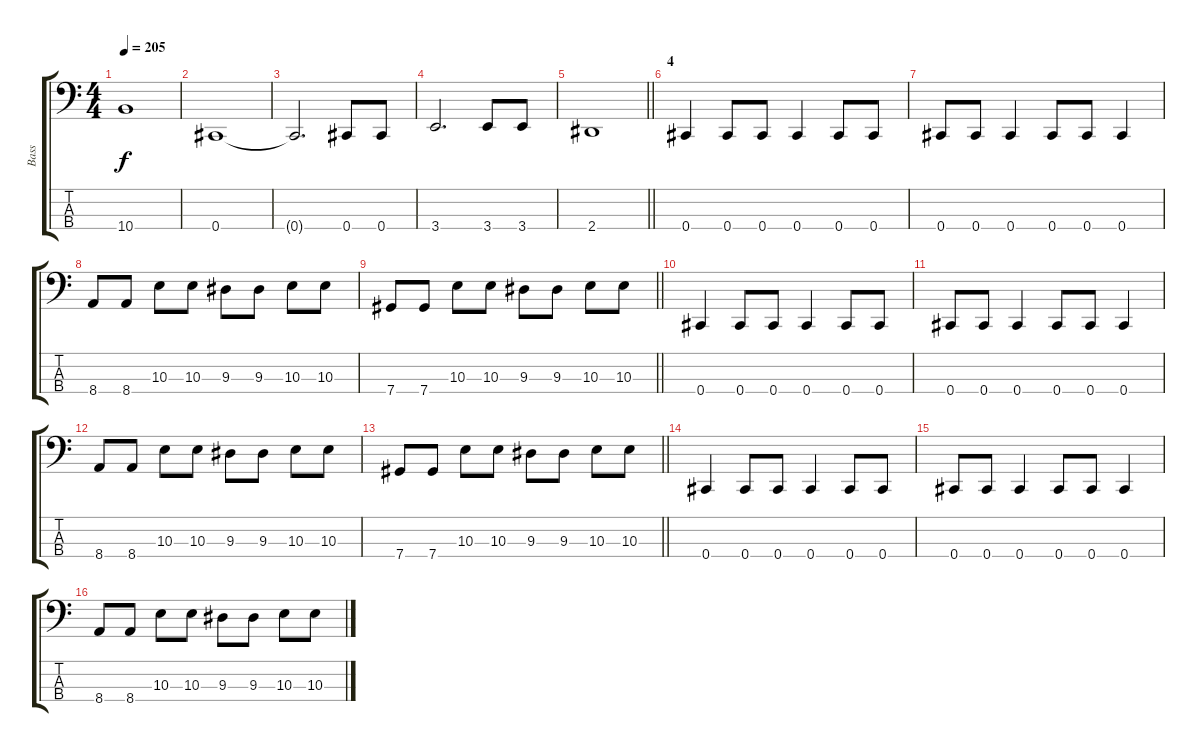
\track ("Bass" "Bass") {instrument electricbassfinger}
\staff {score tabs}
\tuning (E2 B1 Gb1 Db1) {hide}
\ts (4 4)
\tempo 205
\clef f4
\ks c
10.4.1{dy f} |
0.4.1 |
0.4{t}.2{d} 0.4.8 0.4.8 |
3.4.2{d} 3.4.8 3.4.8 |
\barLineRight lightlight
2.4.1 |
\section ("" "4")
0.4.4 0.4.8 0.4.8 0.4.4 0.4.8 0.4.8 |
0.4.8 0.4.8 0.4.4 0.4.8 0.4.8 0.4.4 |
8.4.8 8.4.8 10.3.8 10.3.8 9.3.8 9.3.8 10.3.8 10.3.8 |
\barLineRight lightlight
7.4.8 7.4.8 10.3.8 10.3.8 9.3.8 9.3.8 10.3.8 10.3.8 |
0.4.4 0.4.8 0.4.8 0.4.4 0.4.8 0.4.8 |
0.4.8 0.4.8 0.4.4 0.4.8 0.4.8 0.4.4 |
8.4.8 8.4.8 10.3.8 10.3.8 9.3.8 9.3.8 10.3.8 10.3.8 |
\barLineRight lightlight
7.4.8 7.4.8 10.3.8 10.3.8 9.3.8 9.3.8 10.3.8 10.3.8 |
0.4.4 0.4.8 0.4.8 0.4.4 0.4.8 0.4.8 |
0.4.8 0.4.8 0.4.4 0.4.8 0.4.8 0.4.4 |
8.4.8 8.4.8 10.3.8 10.3.8 9.3.8 9.3.8 10.3.8 10.3.8
